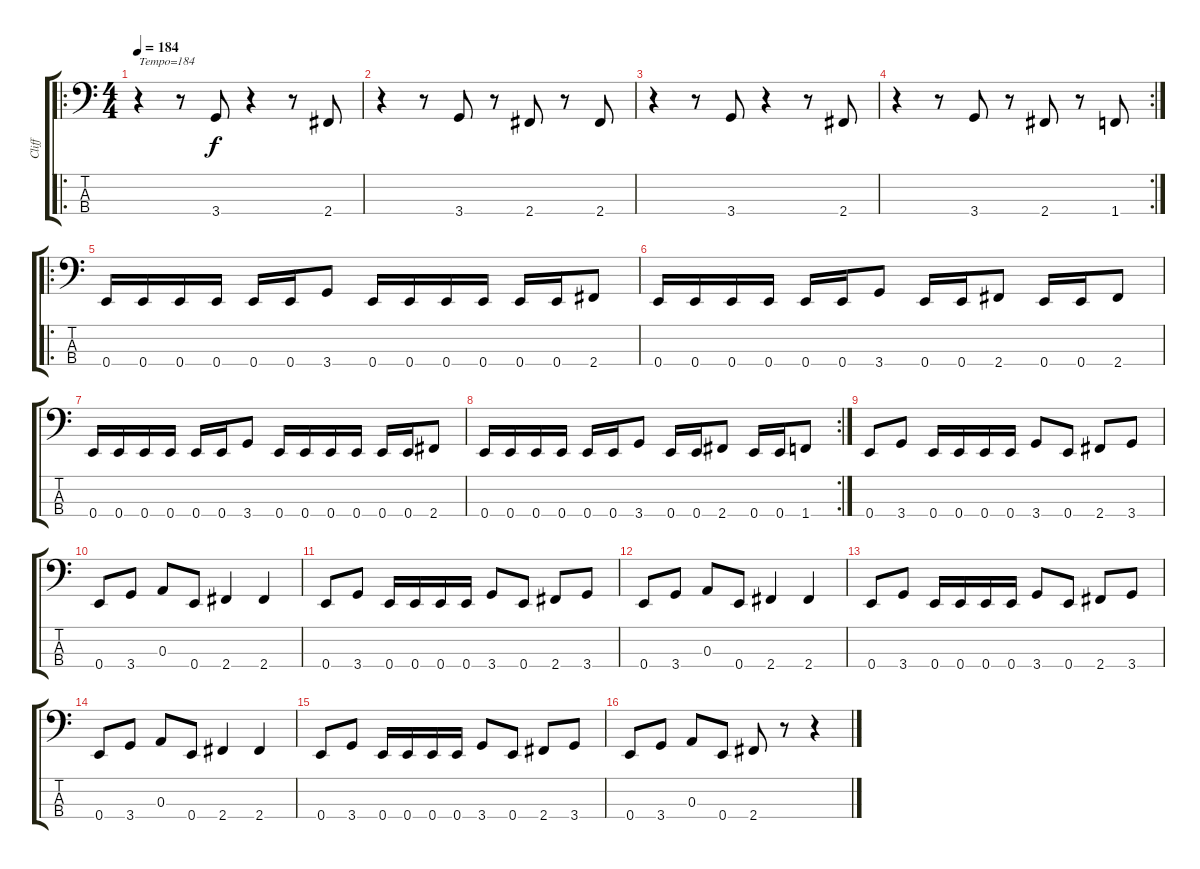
\track ("Cliff" "Cliff") {instrument electricbassfinger}
\staff {score tabs}
\tuning (G2 D2 A1 E1) {hide}
\ro
\ts (4 4)
\tempo 184
\clef f4
\ks c
r.4{txt "Tempo=184" dy f} r.8 3.4.8 r.4 r.8 2.4.8 |
r.4 r.8 3.4.8 r.8 2.4.8 r.8 2.4.8 |
r.4 r.8 3.4.8 r.4 r.8 2.4.8 |
\rc 2
r.4 r.8 3.4.8 r.8 2.4.8 r.8 1.4.8 |
\ro
0.4.16 0.4.16 0.4.16 0.4.16 0.4.16 0.4.16 3.4.8 0.4.16 0.4.16 0.4.16 0.4.16 0.4.16 0.4.16 2.4.8 |
0.4.16 0.4.16 0.4.16 0.4.16 0.4.16 0.4.16 3.4.8 0.4.16 0.4.16 2.4.8 0.4.16 0.4.16 2.4.8 |
0.4.16 0.4.16 0.4.16 0.4.16 0.4.16 0.4.16 3.4.8 0.4.16 0.4.16 0.4.16 0.4.16 0.4.16 0.4.16 2.4.8 |
\rc 2
0.4.16 0.4.16 0.4.16 0.4.16 0.4.16 0.4.16 3.4.8 0.4.16 0.4.16 2.4.8 0.4.16 0.4.16 1.4.8 |
0.4.8 3.4.8 0.4.16 0.4.16 0.4.16 0.4.16 3.4.8 0.4.8 2.4.8 3.4.8 |
0.4.8 3.4.8 0.3.8 0.4.8 2.4.4 2.4.4 |
0.4.8 3.4.8 0.4.16 0.4.16 0.4.16 0.4.16 3.4.8 0.4.8 2.4.8 3.4.8 |
0.4.8 3.4.8 0.3.8 0.4.8 2.4.4 2.4.4 |
0.4.8 3.4.8 0.4.16 0.4.16 0.4.16 0.4.16 3.4.8 0.4.8 2.4.8 3.4.8 |
0.4.8 3.4.8 0.3.8 0.4.8 2.4.4 2.4.4 |
0.4.8 3.4.8 0.4.16 0.4.16 0.4.16 0.4.16 3.4.8 0.4.8 2.4.8 3.4.8 |
0.4.8 3.4.8 0.3.8 0.4.8 2.4.8 r.8 r.4
